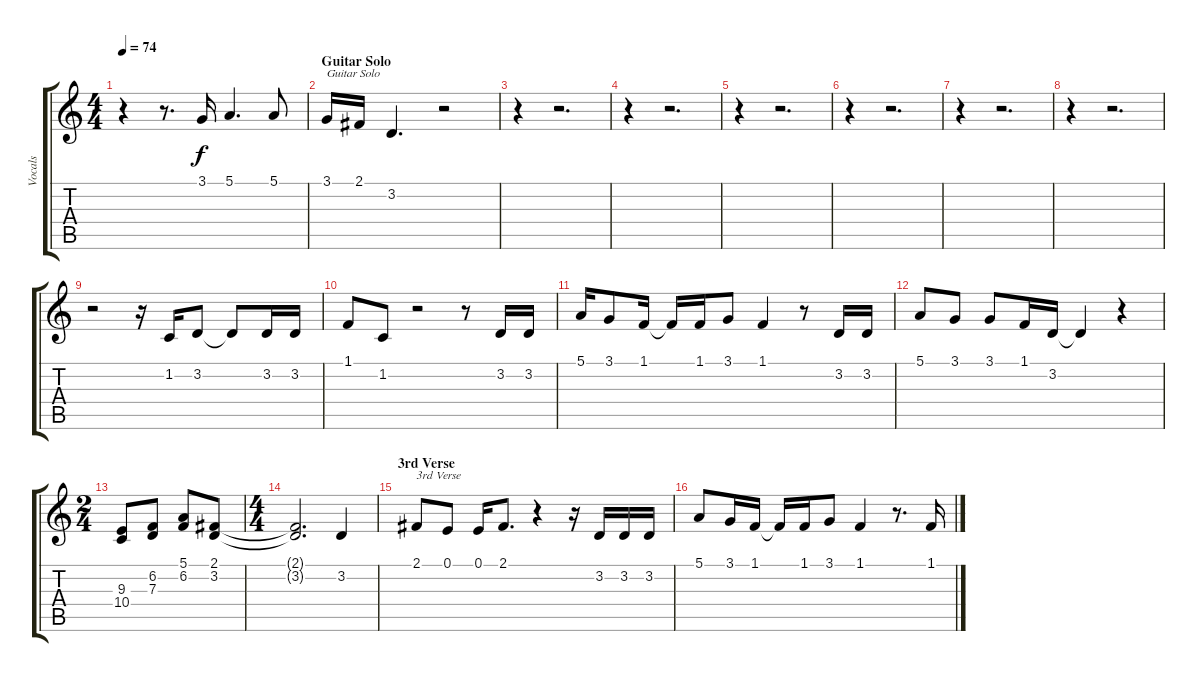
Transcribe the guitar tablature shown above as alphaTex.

\track ("Vocals" "Vocals") {instrument tenorsax}
\staff {score tabs}
\tuning (E4 B3 G3 D3 A2 E2) {hide}
\ts (4 4)
\tempo 74
\clef g2
\ks c
r.4{dy f} r.8{d} 3.1.16 5.1.4{d} 5.1.8 |
\section ("" "Guitar Solo")
3.1.16{txt "Guitar Solo"} 2.1.16 3.2.4{d} r.2 |
r.4 r.2{d} |
r.4 r.2{d} |
r.4 r.2{d} |
r.4 r.2{d} |
r.4 r.2{d} |
r.4 r.2{d} |
r.2 r.16 1.2.16 3.2.8 3.2{t}.8 3.2.16 3.2.16 |
1.1.8 1.2.8 r.2 r.8 3.2.16 3.2.16 |
5.1.16 3.1.8 1.1.16 1.1{t}.16 1.1.16 3.1.8 1.1.4 r.8 3.2.16 3.2.16 |
5.1.8 3.1.8 3.1.8 1.1.16 3.2.16 3.2{t}.4 r.4 |
\ts (2 4)
(9.3 10.4).8 (6.2 7.3).8 (5.1 6.2).8 (2.1 3.2).8 |
\ts (4 4)
(2.1{t} 3.2{t}).2{d} 3.2.4 |
\section ("" "3rd Verse")
2.1.8{txt "3rd Verse"} 0.1.8 0.1.16 2.1.8{d} r.4 r.16 3.2.16 3.2.16 3.2.16 |
5.1.8 3.1.16 1.1.16 1.1{t}.16 1.1.16 3.1.8 1.1.4 r.8{d} 1.1.16
